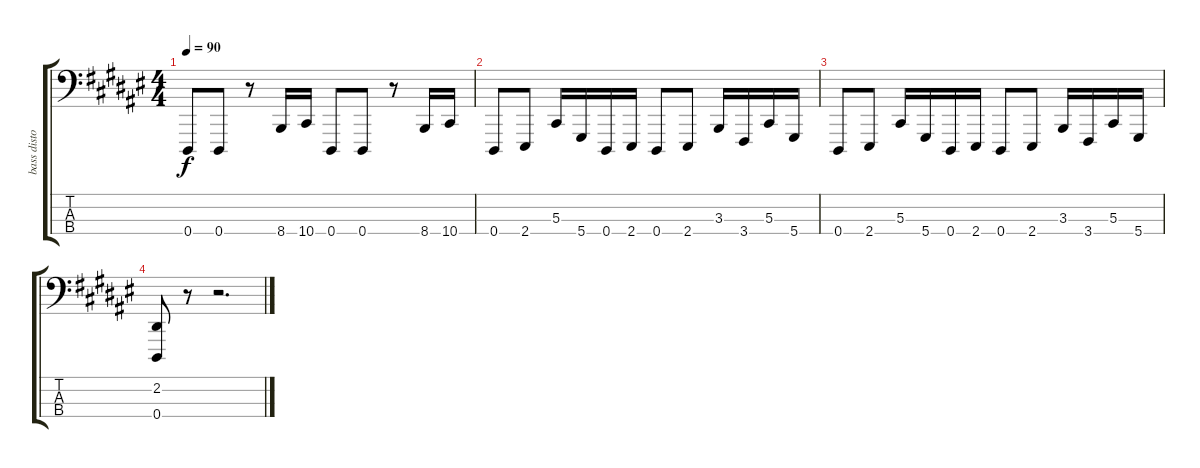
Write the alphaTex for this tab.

\track ("bass distortion" "bass disto") {instrument lead8bassandlead}
\staff {score tabs}
\tuning (Gb2 Db2 Ab1 Eb1) {hide}
\ts (4 4)
\tempo 90
\clef f4
\ks d#minor
0.4.8{dy f} 0.4.8 r.8 8.4.16 10.4.16 0.4.8 0.4.8 r.8 8.4.16 10.4.16 |
0.4.8 2.4.8 5.3.16 5.4.16 0.4.16 2.4.16 0.4.8 2.4.8 3.3.16 3.4.16 5.3.16 5.4.16 |
0.4.8 2.4.8 5.3.16 5.4.16 0.4.16 2.4.16 0.4.8 2.4.8 3.3.16 3.4.16 5.3.16 5.4.16 |
(2.2 0.4).8 r.8 r.2{d}
